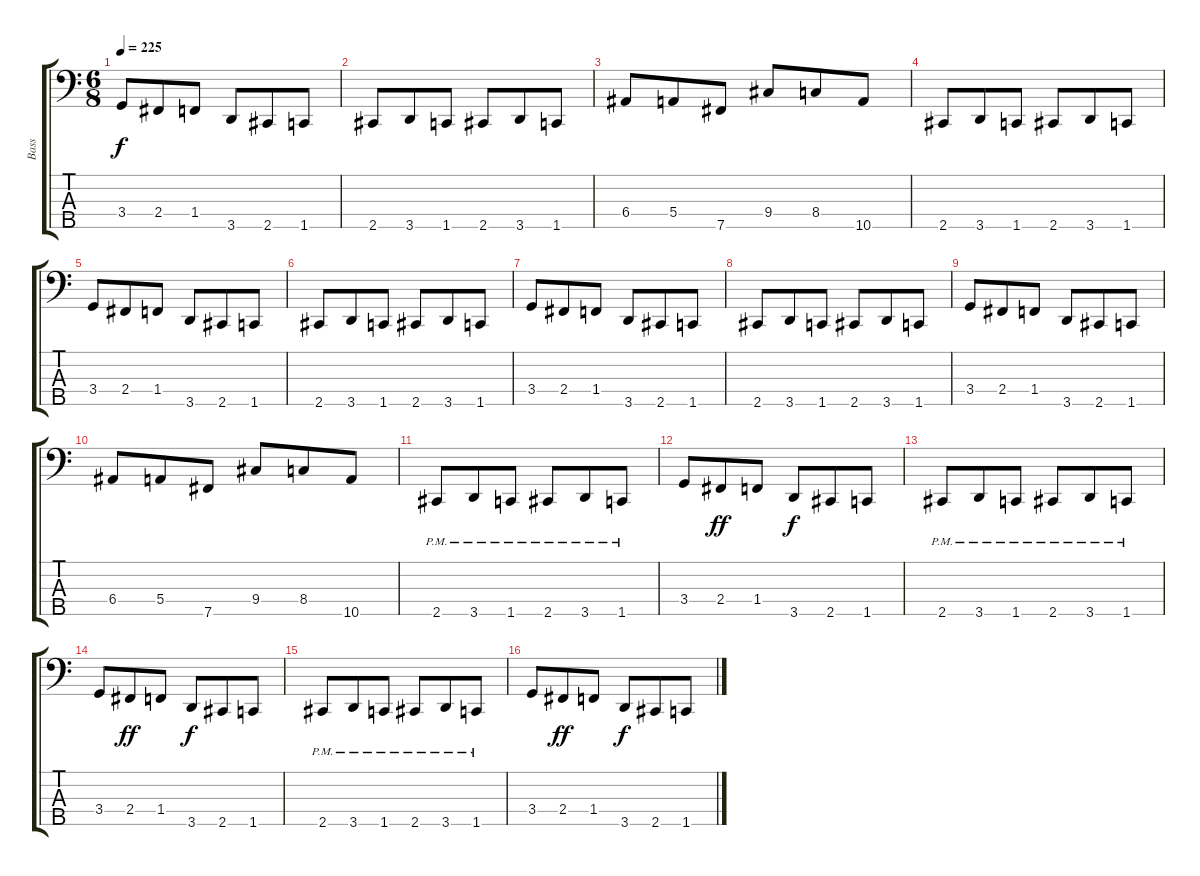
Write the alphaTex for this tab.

\track ("Bass" "Bass") {instrument electricbasspick}
\staff {score tabs}
\tuning (G2 D2 A1 E1 B0) {hide}
\ts (6 8)
\tempo 225
\clef f4
\ks c
3.4.8{dy f} 2.4.8 1.4.8 3.5.8 2.5.8 1.5.8 |
2.5.8 3.5.8 1.5.8 2.5.8 3.5.8 1.5.8 |
6.4.8 5.4.8 7.5.8 9.4.8 8.4.8 10.5.8 |
2.5.8 3.5.8 1.5.8 2.5.8 3.5.8 1.5.8 |
3.4.8 2.4.8 1.4.8 3.5.8 2.5.8 1.5.8 |
2.5.8 3.5.8 1.5.8 2.5.8 3.5.8 1.5.8 |
3.4.8 2.4.8 1.4.8 3.5.8 2.5.8 1.5.8 |
2.5.8 3.5.8 1.5.8 2.5.8 3.5.8 1.5.8 |
3.4.8 2.4.8 1.4.8 3.5.8 2.5.8 1.5.8 |
6.4.8 5.4.8 7.5.8 9.4.8 8.4.8 10.5.8 |
2.5{pm}.8 3.5{pm}.8 1.5{pm}.8 2.5{pm}.8 3.5{pm}.8 1.5{pm}.8 |
3.4.8 2.4.8{dy ff} 1.4.8 3.5.8{dy f} 2.5.8 1.5.8 |
2.5{pm}.8 3.5{pm}.8 1.5{pm}.8 2.5{pm}.8 3.5{pm}.8 1.5{pm}.8 |
3.4.8 2.4.8{dy ff} 1.4.8 3.5.8{dy f} 2.5.8 1.5.8 |
2.5{pm}.8 3.5{pm}.8 1.5{pm}.8 2.5{pm}.8 3.5{pm}.8 1.5{pm}.8 |
3.4.8 2.4.8{dy ff} 1.4.8 3.5.8{dy f} 2.5.8 1.5.8
